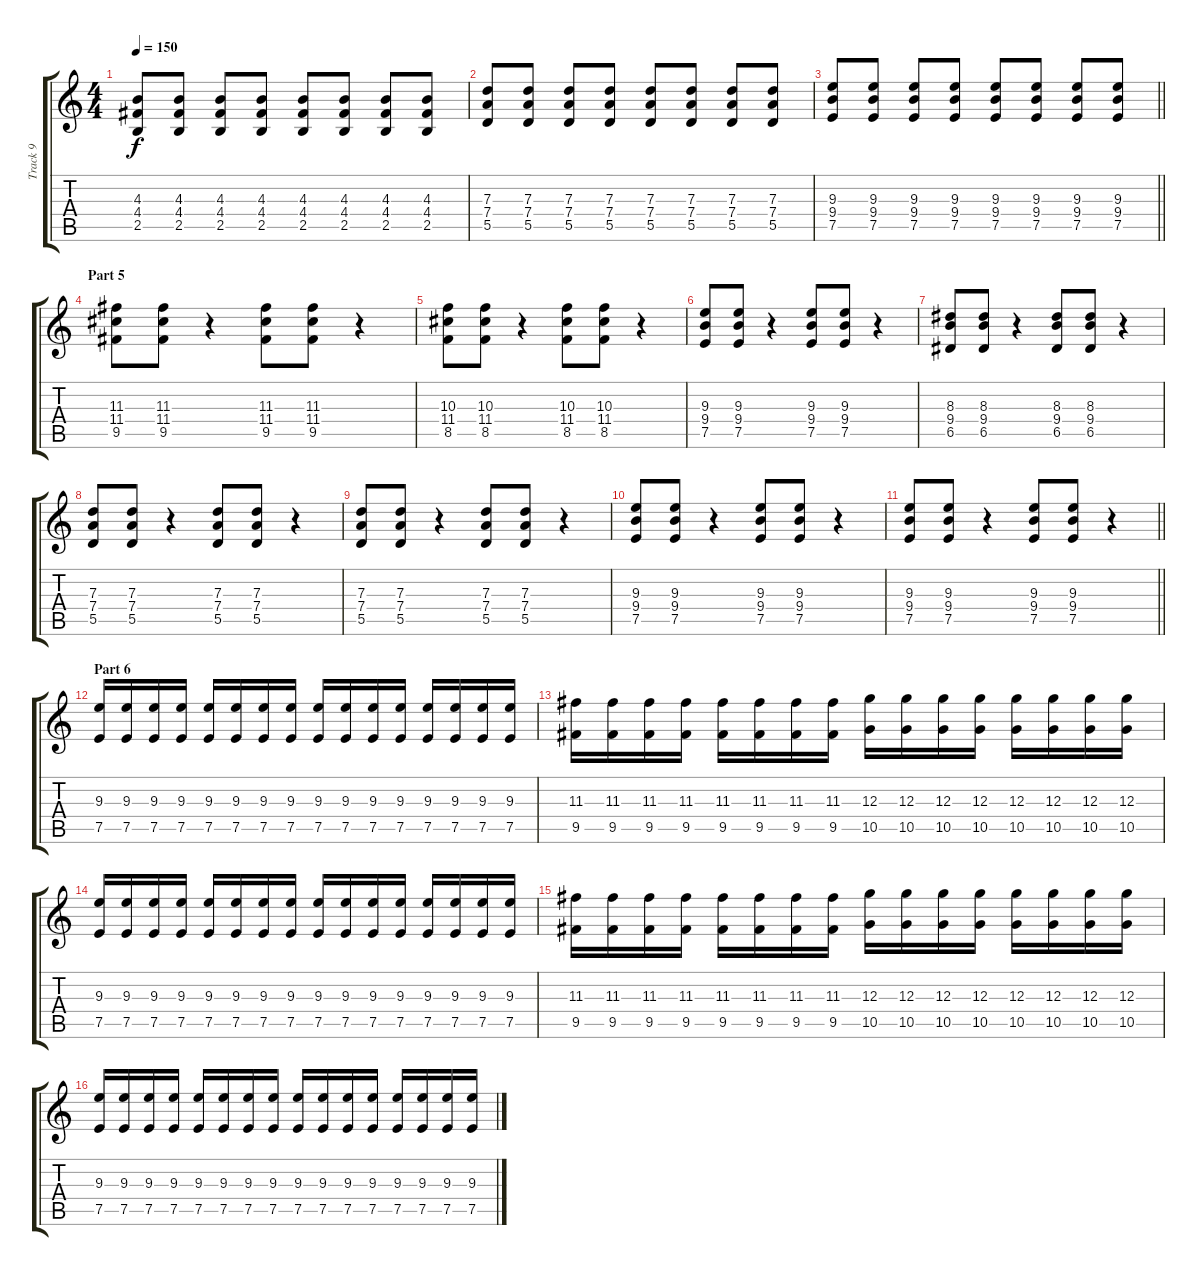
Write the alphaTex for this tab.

\track ("Track 9" "Track 9") {instrument distortionguitar}
\staff {score tabs}
\tuning (E4 B3 G3 D3 A2 E2) {hide}
\ts (4 4)
\tempo 150
\clef g2
\ks c
(4.3 4.4 2.5).8{dy f} (4.3 4.4 2.5).8 (4.3 4.4 2.5).8 (4.3 4.4 2.5).8 (4.3 4.4 2.5).8 (4.3 4.4 2.5).8 (4.3 4.4 2.5).8 (4.3 4.4 2.5).8 |
(7.3 7.4 5.5).8 (7.3 7.4 5.5).8 (7.3 7.4 5.5).8 (7.3 7.4 5.5).8 (7.3 7.4 5.5).8 (7.3 7.4 5.5).8 (7.3 7.4 5.5).8 (7.3 7.4 5.5).8 |
\barLineRight lightlight
(9.3 9.4 7.5).8 (9.3 9.4 7.5).8 (9.3 9.4 7.5).8 (9.3 9.4 7.5).8 (9.3 9.4 7.5).8 (9.3 9.4 7.5).8 (9.3 9.4 7.5).8 (9.3 9.4 7.5).8 |
\section ("" "Part 5")
(11.3 11.4 9.5).8 (11.3 11.4 9.5).8 r.4 (11.3 11.4 9.5).8 (11.3 11.4 9.5).8 r.4 |
(10.3 11.4 8.5).8 (10.3 11.4 8.5).8 r.4 (10.3 11.4 8.5).8 (10.3 11.4 8.5).8 r.4 |
(9.3 9.4 7.5).8 (9.3 9.4 7.5).8 r.4 (9.3 9.4 7.5).8 (9.3 9.4 7.5).8 r.4 |
(8.3 9.4 6.5).8 (8.3 9.4 6.5).8 r.4 (8.3 9.4 6.5).8 (8.3 9.4 6.5).8 r.4 |
(7.3 7.4 5.5).8 (7.3 7.4 5.5).8 r.4 (7.3 7.4 5.5).8 (7.3 7.4 5.5).8 r.4 |
(7.3 7.4 5.5).8 (7.3 7.4 5.5).8 r.4 (7.3 7.4 5.5).8 (7.3 7.4 5.5).8 r.4 |
(9.3 9.4 7.5).8 (9.3 9.4 7.5).8 r.4 (9.3 9.4 7.5).8 (9.3 9.4 7.5).8 r.4 |
\barLineRight lightlight
(9.3 9.4 7.5).8 (9.3 9.4 7.5).8 r.4 (9.3 9.4 7.5).8 (9.3 9.4 7.5).8 r.4 |
\section ("" "Part 6")
(9.3 7.5).16 (9.3 7.5).16 (9.3 7.5).16 (9.3 7.5).16 (9.3 7.5).16 (9.3 7.5).16 (9.3 7.5).16 (9.3 7.5).16 (9.3 7.5).16 (9.3 7.5).16 (9.3 7.5).16 (9.3 7.5).16 (9.3 7.5).16 (9.3 7.5).16 (9.3 7.5).16 (9.3 7.5).16 |
(11.3 9.5).16 (11.3 9.5).16 (11.3 9.5).16 (11.3 9.5).16 (11.3 9.5).16 (11.3 9.5).16 (11.3 9.5).16 (11.3 9.5).16 (12.3 10.5).16 (12.3 10.5).16 (12.3 10.5).16 (12.3 10.5).16 (12.3 10.5).16 (12.3 10.5).16 (12.3 10.5).16 (12.3 10.5).16 |
(9.3 7.5).16 (9.3 7.5).16 (9.3 7.5).16 (9.3 7.5).16 (9.3 7.5).16 (9.3 7.5).16 (9.3 7.5).16 (9.3 7.5).16 (9.3 7.5).16 (9.3 7.5).16 (9.3 7.5).16 (9.3 7.5).16 (9.3 7.5).16 (9.3 7.5).16 (9.3 7.5).16 (9.3 7.5).16 |
(11.3 9.5).16 (11.3 9.5).16 (11.3 9.5).16 (11.3 9.5).16 (11.3 9.5).16 (11.3 9.5).16 (11.3 9.5).16 (11.3 9.5).16 (12.3 10.5).16 (12.3 10.5).16 (12.3 10.5).16 (12.3 10.5).16 (12.3 10.5).16 (12.3 10.5).16 (12.3 10.5).16 (12.3 10.5).16 |
(9.3 7.5).16 (9.3 7.5).16 (9.3 7.5).16 (9.3 7.5).16 (9.3 7.5).16 (9.3 7.5).16 (9.3 7.5).16 (9.3 7.5).16 (9.3 7.5).16 (9.3 7.5).16 (9.3 7.5).16 (9.3 7.5).16 (9.3 7.5).16 (9.3 7.5).16 (9.3 7.5).16 (9.3 7.5).16
